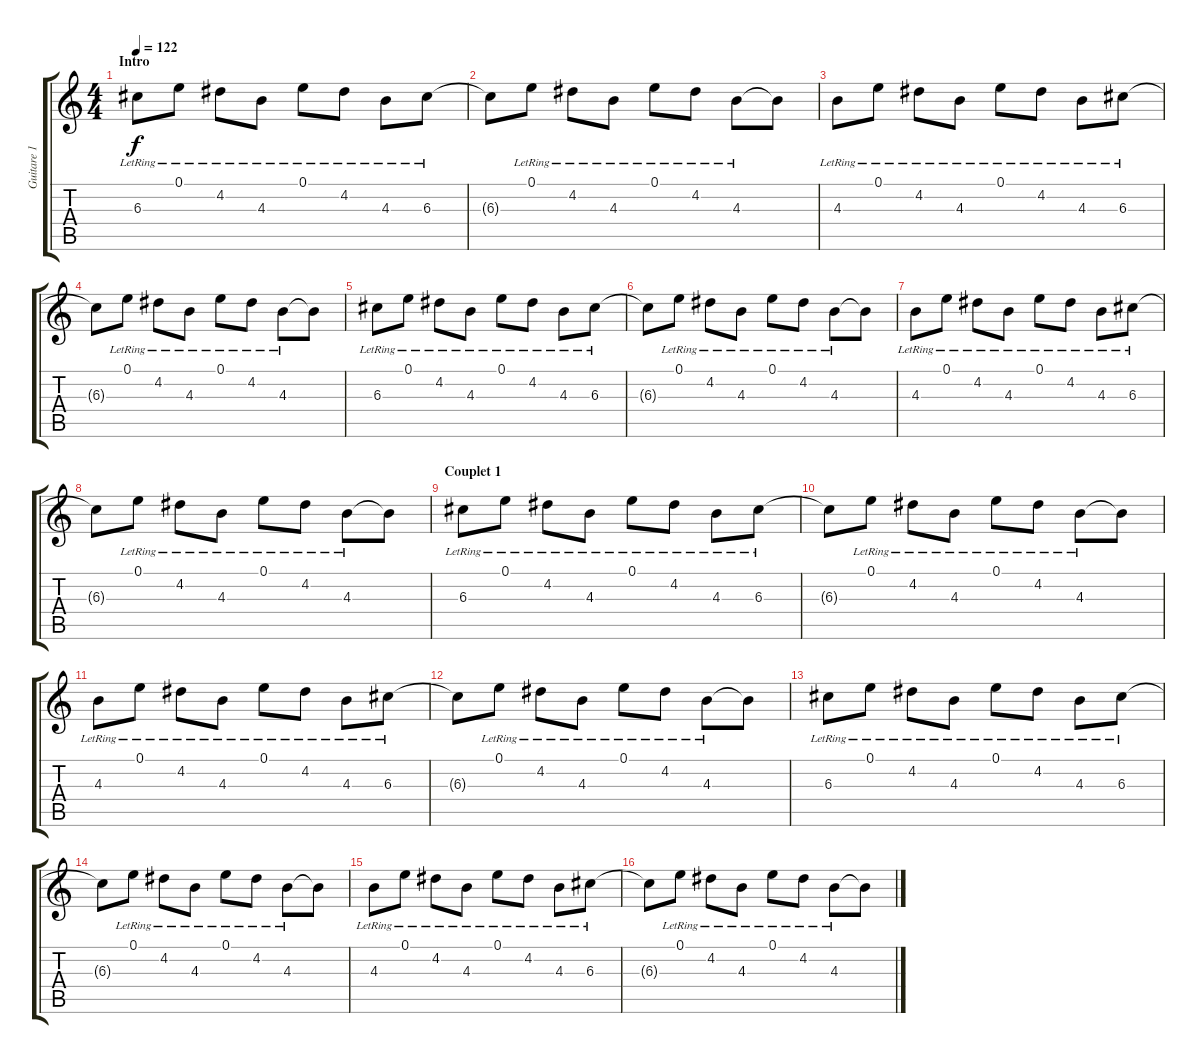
\track ("Guitare 1" "Guitare 1") {instrument distortionguitar}
\staff {score tabs}
\tuning (E4 B3 G3 D3 A2 E2) {hide}
\ts (4 4)
\section ("" "Intro")
\tempo 122
\clef g2
\ks c
6.3{lr}.8{dy f volume 14 instrument electricguitarclean} 0.1{lr}.8 4.2{lr}.8 4.3{lr}.8 0.1{lr}.8 4.2{lr}.8 4.3{lr}.8 6.3{lr}.8 |
6.3{t}.8 0.1{lr}.8 4.2{lr}.8 4.3{lr}.8 0.1{lr}.8 4.2{lr}.8 4.3{lr}.8 4.3{t}.8 |
4.3{lr}.8 0.1{lr}.8 4.2{lr}.8 4.3{lr}.8 0.1{lr}.8 4.2{lr}.8 4.3{lr}.8 6.3{lr}.8 |
6.3{t}.8 0.1{lr}.8 4.2{lr}.8 4.3{lr}.8 0.1{lr}.8 4.2{lr}.8 4.3{lr}.8 4.3{t}.8 |
6.3{lr}.8 0.1{lr}.8 4.2{lr}.8 4.3{lr}.8 0.1{lr}.8 4.2{lr}.8 4.3{lr}.8 6.3{lr}.8 |
6.3{t}.8 0.1{lr}.8 4.2{lr}.8 4.3{lr}.8 0.1{lr}.8 4.2{lr}.8 4.3{lr}.8 4.3{t}.8 |
4.3{lr}.8 0.1{lr}.8 4.2{lr}.8 4.3{lr}.8 0.1{lr}.8 4.2{lr}.8 4.3{lr}.8 6.3{lr}.8 |
6.3{t}.8 0.1{lr}.8 4.2{lr}.8 4.3{lr}.8 0.1{lr}.8 4.2{lr}.8 4.3{lr}.8 4.3{t}.8 |
\section ("" "Couplet 1")
6.3{lr}.8 0.1{lr}.8 4.2{lr}.8 4.3{lr}.8 0.1{lr}.8 4.2{lr}.8 4.3{lr}.8 6.3{lr}.8 |
6.3{t}.8 0.1{lr}.8 4.2{lr}.8 4.3{lr}.8 0.1{lr}.8 4.2{lr}.8 4.3{lr}.8 4.3{t}.8 |
4.3{lr}.8 0.1{lr}.8 4.2{lr}.8 4.3{lr}.8 0.1{lr}.8 4.2{lr}.8 4.3{lr}.8 6.3{lr}.8 |
6.3{t}.8 0.1{lr}.8 4.2{lr}.8 4.3{lr}.8 0.1{lr}.8 4.2{lr}.8 4.3{lr}.8 4.3{t}.8 |
6.3{lr}.8 0.1{lr}.8 4.2{lr}.8 4.3{lr}.8 0.1{lr}.8 4.2{lr}.8 4.3{lr}.8 6.3{lr}.8 |
6.3{t}.8 0.1{lr}.8 4.2{lr}.8 4.3{lr}.8 0.1{lr}.8 4.2{lr}.8 4.3{lr}.8 4.3{t}.8 |
4.3{lr}.8 0.1{lr}.8 4.2{lr}.8 4.3{lr}.8 0.1{lr}.8 4.2{lr}.8 4.3{lr}.8 6.3{lr}.8 |
6.3{t}.8 0.1{lr}.8 4.2{lr}.8 4.3{lr}.8 0.1{lr}.8 4.2{lr}.8 4.3{lr}.8 4.3{t}.8
